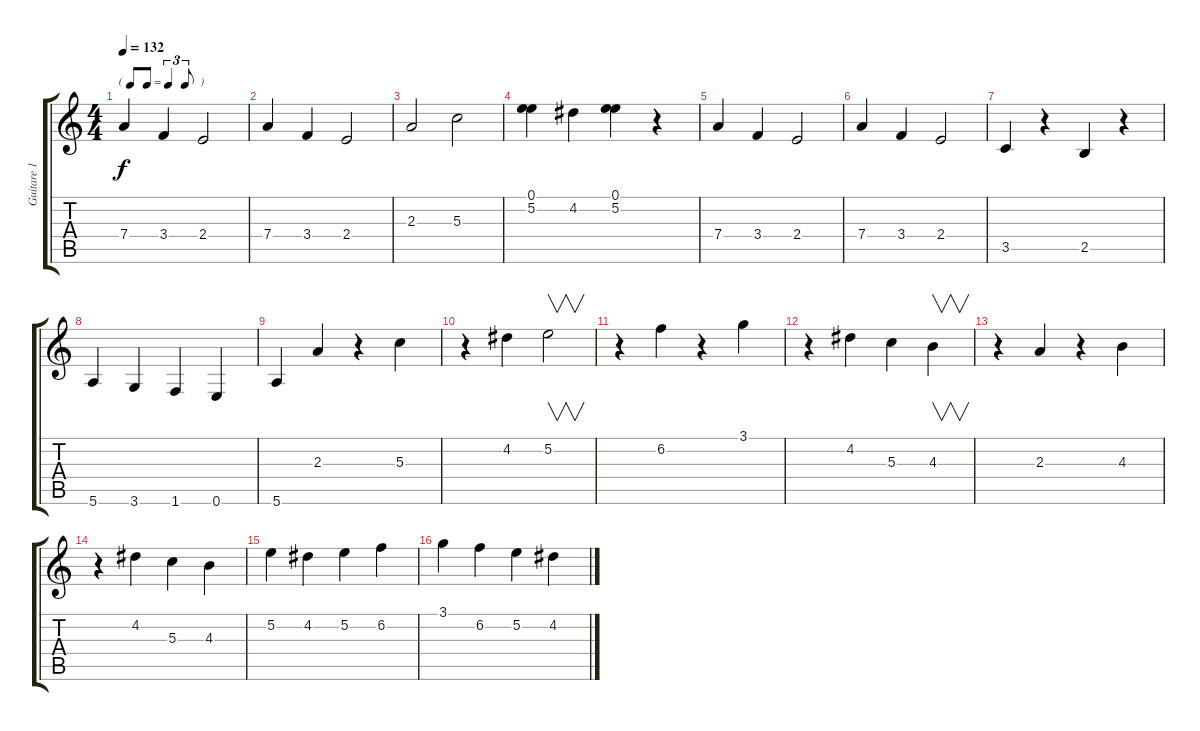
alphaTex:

\track ("Guitare 1" "Guitare 1") {instrument distortionguitar}
\staff {score tabs}
\tuning (E4 B3 G3 D3 A2 E2) {hide}
\ts (4 4)
\tf triplet8th
\tempo 132
\clef g2
\ks c
7.4.4{dy f} 3.4.4 2.4.2 |
7.4.4 3.4.4 2.4.2 |
2.3.2 5.3.2 |
(0.1 5.2).4 4.2.4 (0.1 5.2).4 r.4 |
7.4.4 3.4.4 2.4.2 |
7.4.4 3.4.4 2.4.2 |
3.5.4 r.4 2.5.4 r.4 |
5.6.4 3.6.4 1.6.4 0.6.4 |
5.6.4 2.3.4 r.4 5.3.4 |
r.4 4.2.4 5.2.2{v} |
r.4 6.2.4 r.4 3.1.4 |
r.4 4.2.4 5.3.4 4.3.4{v} |
r.4 2.3.4 r.4 4.3.4 |
r.4 4.2.4 5.3.4 4.3.4 |
5.2.4 4.2.4 5.2.4 6.2.4 |
3.1.4 6.2.4 5.2.4 4.2.4
